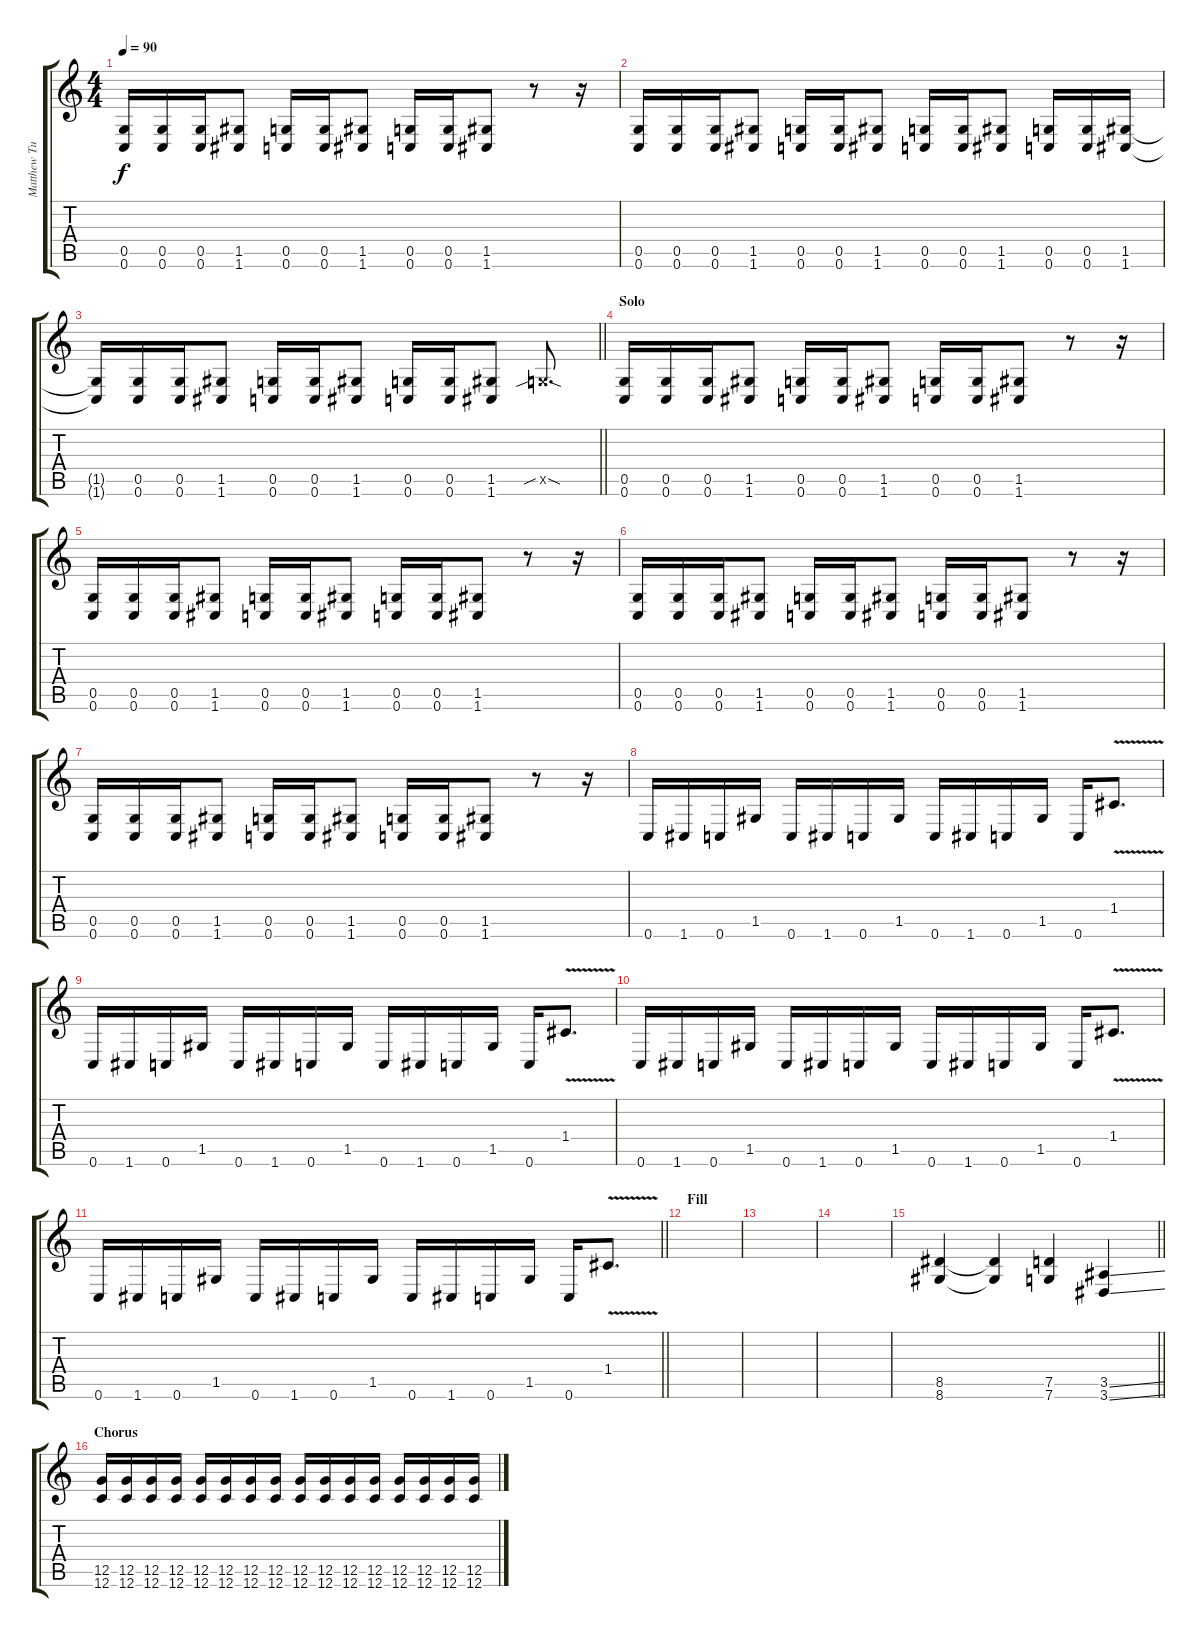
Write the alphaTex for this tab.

\track ("Matthew Tuck" "Matthew Tu") {instrument overdrivenguitar}
\staff {score tabs}
\tuning (D4 A3 F3 C3 G2 C2) {hide}
\ts (4 4)
\tempo 90
\clef g2
\ks c
(0.5 0.6).16{dy f} (0.5 0.6).16 (0.5 0.6).16 (1.5 1.6).8 (0.5 0.6).16 (0.5 0.6).16 (1.5 1.6).8 (0.5 0.6).16 (0.5 0.6).16 (1.5 1.6).8 r.8 r.16 |
(0.5 0.6).16 (0.5 0.6).16 (0.5 0.6).16 (1.5 1.6).8 (0.5 0.6).16 (0.5 0.6).16 (1.5 1.6).8 (0.5 0.6).16 (0.5 0.6).16 (1.5 1.6).8 (0.5 0.6).16 (0.5 0.6).16 (1.5 1.6).16 |
\barLineRight lightlight
(1.5{t} 1.6{t}).16 (0.5 0.6).16 (0.5 0.6).16 (1.5 1.6).8 (0.5 0.6).16 (0.5 0.6).16 (1.5 1.6).8 (0.5 0.6).16 (0.5 0.6).16 (1.5 1.6).8 0.5{sib sod x}.8{d} |
\section ("" "Solo")
(0.5 0.6).16 (0.5 0.6).16 (0.5 0.6).16 (1.5 1.6).8 (0.5 0.6).16 (0.5 0.6).16 (1.5 1.6).8 (0.5 0.6).16 (0.5 0.6).16 (1.5 1.6).8 r.8 r.16 |
(0.5 0.6).16 (0.5 0.6).16 (0.5 0.6).16 (1.5 1.6).8 (0.5 0.6).16 (0.5 0.6).16 (1.5 1.6).8 (0.5 0.6).16 (0.5 0.6).16 (1.5 1.6).8 r.8 r.16 |
(0.5 0.6).16 (0.5 0.6).16 (0.5 0.6).16 (1.5 1.6).8 (0.5 0.6).16 (0.5 0.6).16 (1.5 1.6).8 (0.5 0.6).16 (0.5 0.6).16 (1.5 1.6).8 r.8 r.16 |
(0.5 0.6).16 (0.5 0.6).16 (0.5 0.6).16 (1.5 1.6).8 (0.5 0.6).16 (0.5 0.6).16 (1.5 1.6).8 (0.5 0.6).16 (0.5 0.6).16 (1.5 1.6).8 r.8 r.16 |
0.6.16 1.6.16 0.6.16 1.5.16 0.6.16 1.6.16 0.6.16 1.5.16 0.6.16 1.6.16 0.6.16 1.5.16 0.6.16 1.4{v}.8{d} |
0.6.16 1.6.16 0.6.16 1.5.16 0.6.16 1.6.16 0.6.16 1.5.16 0.6.16 1.6.16 0.6.16 1.5.16 0.6.16 1.4{v}.8{d} |
0.6.16 1.6.16 0.6.16 1.5.16 0.6.16 1.6.16 0.6.16 1.5.16 0.6.16 1.6.16 0.6.16 1.5.16 0.6.16 1.4{v}.8{d} |
\barLineRight lightlight
0.6.16 1.6.16 0.6.16 1.5.16 0.6.16 1.6.16 0.6.16 1.5.16 0.6.16 1.6.16 0.6.16 1.5.16 0.6.16 1.4{v}.8{d} |
\section ("" "Fill")
|
|
|
\barLineRight lightlight
(8.5 8.6).4 (8.5{t} 8.6{t}).4 (7.5 7.6).4 (3.5{ss} 3.6{ss}).4 |
\section ("" "Chorus")
(12.5 12.6).16 (12.5 12.6).16 (12.5 12.6).16 (12.5 12.6).16 (12.5 12.6).16 (12.5 12.6).16 (12.5 12.6).16 (12.5 12.6).16 (12.5 12.6).16 (12.5 12.6).16 (12.5 12.6).16 (12.5 12.6).16 (12.5 12.6).16 (12.5 12.6).16 (12.5 12.6).16 (12.5 12.6).16
